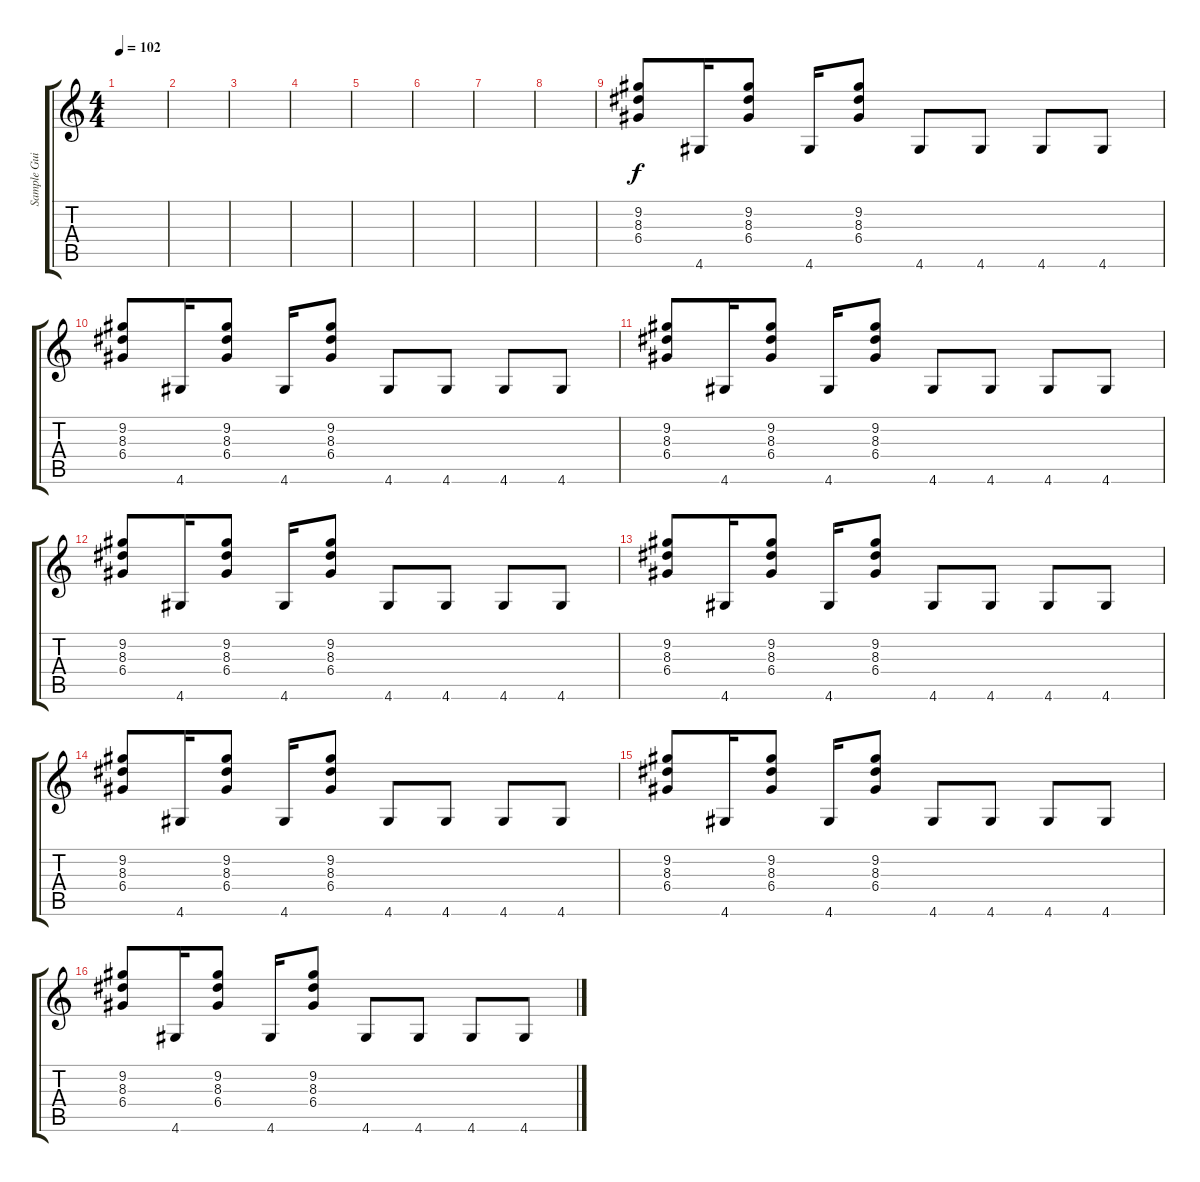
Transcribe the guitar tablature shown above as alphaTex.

\track ("Sample Guitarra" "Sample Gui") {instrument distortionguitar}
\staff {score tabs}
\tuning (E4 B3 G3 D3 A2 E2) {hide}
\ts (4 4)
\tempo 102
\clef g2
\ks c
|
|
|
|
|
|
|
|
(9.2 8.3 6.4).8 4.6.16 (9.2 8.3 6.4).8 4.6.16 (9.2 8.3 6.4).8 4.6.8 4.6.8 4.6.8 4.6.8 |
(9.2 8.3 6.4).8 4.6.16 (9.2 8.3 6.4).8 4.6.16 (9.2 8.3 6.4).8 4.6.8 4.6.8 4.6.8 4.6.8 |
(9.2 8.3 6.4).8 4.6.16 (9.2 8.3 6.4).8 4.6.16 (9.2 8.3 6.4).8 4.6.8 4.6.8 4.6.8 4.6.8 |
(9.2 8.3 6.4).8 4.6.16 (9.2 8.3 6.4).8 4.6.16 (9.2 8.3 6.4).8 4.6.8 4.6.8 4.6.8 4.6.8 |
(9.2 8.3 6.4).8 4.6.16 (9.2 8.3 6.4).8 4.6.16 (9.2 8.3 6.4).8 4.6.8 4.6.8 4.6.8 4.6.8 |
(9.2 8.3 6.4).8 4.6.16 (9.2 8.3 6.4).8 4.6.16 (9.2 8.3 6.4).8 4.6.8 4.6.8 4.6.8 4.6.8 |
(9.2 8.3 6.4).8 4.6.16 (9.2 8.3 6.4).8 4.6.16 (9.2 8.3 6.4).8 4.6.8 4.6.8 4.6.8 4.6.8 |
(9.2 8.3 6.4).8 4.6.16 (9.2 8.3 6.4).8 4.6.16 (9.2 8.3 6.4).8 4.6.8 4.6.8 4.6.8 4.6.8
